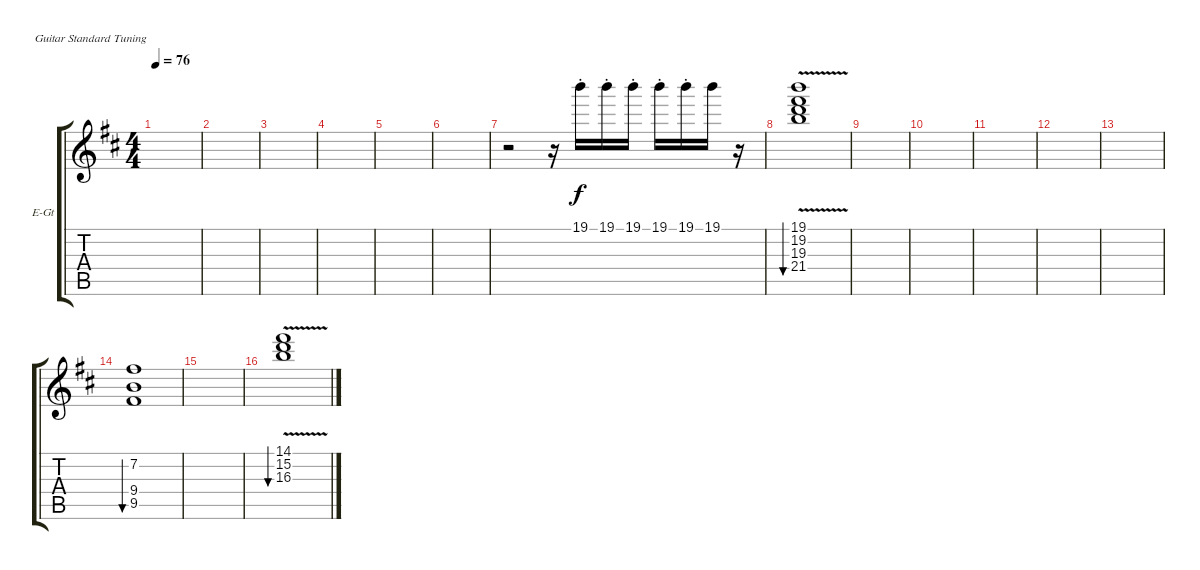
\defaultSystemsLayout 4
\bracketExtendMode groupsimilarinstruments
\firstSystemTrackNameOrientation horizontal
\otherSystemsTrackNameOrientation horizontal
\track ("Electric Guitar (Clean)" "E-Gt") {instrument electricguitarclean}
\staff {score tabs}
\tuning (E4 B3 G3 D3 A2 E2)
\ts (4 4)
\tempo 76
\clef g2
\ks bminor
|
|
|
|
|
|
r.2 r.16 19.1{st}.16 19.1{st}.16 19.1{st}.16 19.1{st}.16 19.1{st}.16 19.1.16 r.16 |
(19.1{v} 19.2{v} 19.3{v} 21.4).1{bu 247} |
|
|
|
|
|
(9.4 7.2 9.5).1{bu 119} |
|
(14.1 15.2 16.3{v}).1{bu 116}
